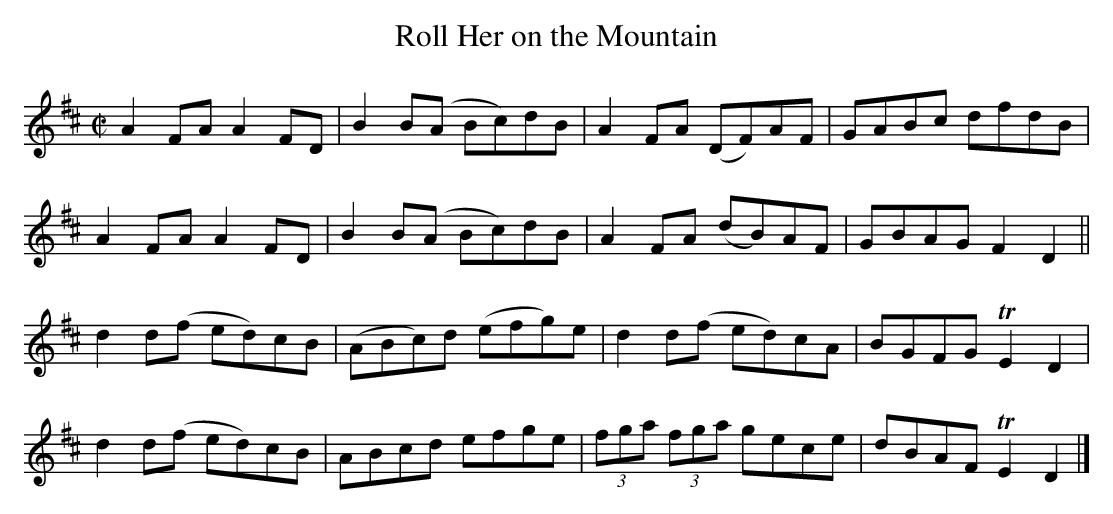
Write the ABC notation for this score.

X:1
T: Roll Her on the Mountain
M: C|
L: 1/8
K: D
A2FAA2FD|B2B(A Bc)dB|A2FA (DF)AF|GABc dfdB|
A2FAA2FD|B2B(A Bc)dB|A2FA (dB)AF|GBAGF2D2||
d2d(f ed)cB|(ABc)d (efg)e|d2d(f ed)cA|BGFGTE2D2|
d2d(f ed)cB|ABcd efge|(3fga (3fga gece|dBAFTE2D2|]
